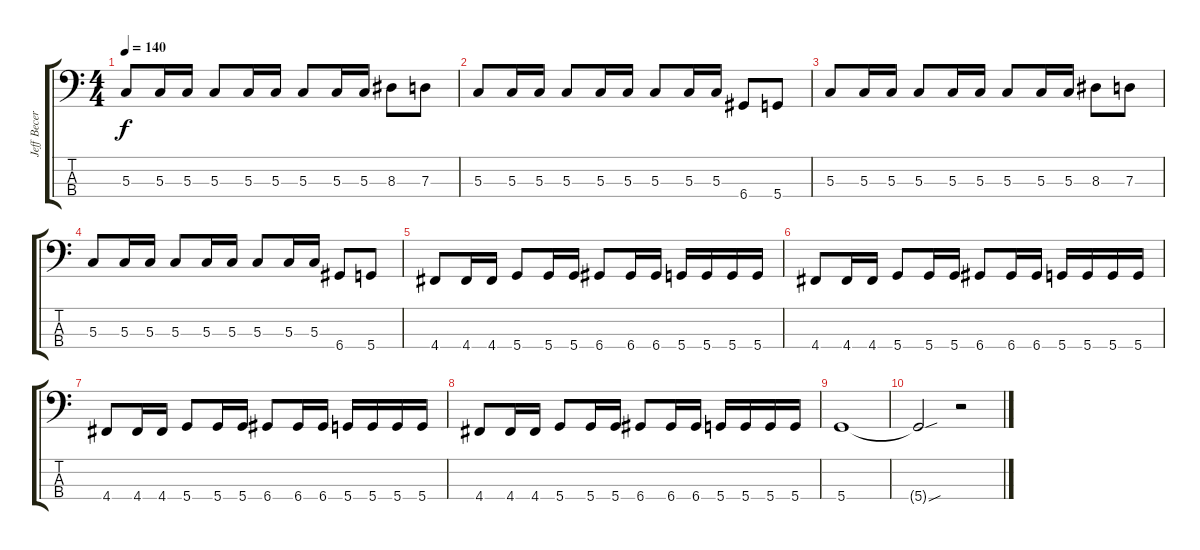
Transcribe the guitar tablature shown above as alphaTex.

\track ("Jeff Becerra" "Jeff Becer") {instrument electricbassfinger}
\staff {score tabs}
\tuning (F2 C2 G1 D1) {hide}
\ts (4 4)
\tempo 140
\clef f4
\ks c
5.3.8{dy f} 5.3.16 5.3.16 5.3.8 5.3.16 5.3.16 5.3.8 5.3.16 5.3.16 8.3.8 7.3.8 |
5.3.8 5.3.16 5.3.16 5.3.8 5.3.16 5.3.16 5.3.8 5.3.16 5.3.16 6.4.8 5.4.8 |
5.3.8 5.3.16 5.3.16 5.3.8 5.3.16 5.3.16 5.3.8 5.3.16 5.3.16 8.3.8 7.3.8 |
5.3.8 5.3.16 5.3.16 5.3.8 5.3.16 5.3.16 5.3.8 5.3.16 5.3.16 6.4.8 5.4.8 |
4.4.8 4.4.16 4.4.16 5.4.8 5.4.16 5.4.16 6.4.8 6.4.16 6.4.16 5.4.16 5.4.16 5.4.16 5.4.16 |
4.4.8 4.4.16 4.4.16 5.4.8 5.4.16 5.4.16 6.4.8 6.4.16 6.4.16 5.4.16 5.4.16 5.4.16 5.4.16 |
4.4.8 4.4.16 4.4.16 5.4.8 5.4.16 5.4.16 6.4.8 6.4.16 6.4.16 5.4.16 5.4.16 5.4.16 5.4.16 |
4.4.8 4.4.16 4.4.16 5.4.8 5.4.16 5.4.16 6.4.8 6.4.16 6.4.16 5.4.16 5.4.16 5.4.16 5.4.16 |
5.4.1 |
5.4{sou t}.2 r.2
